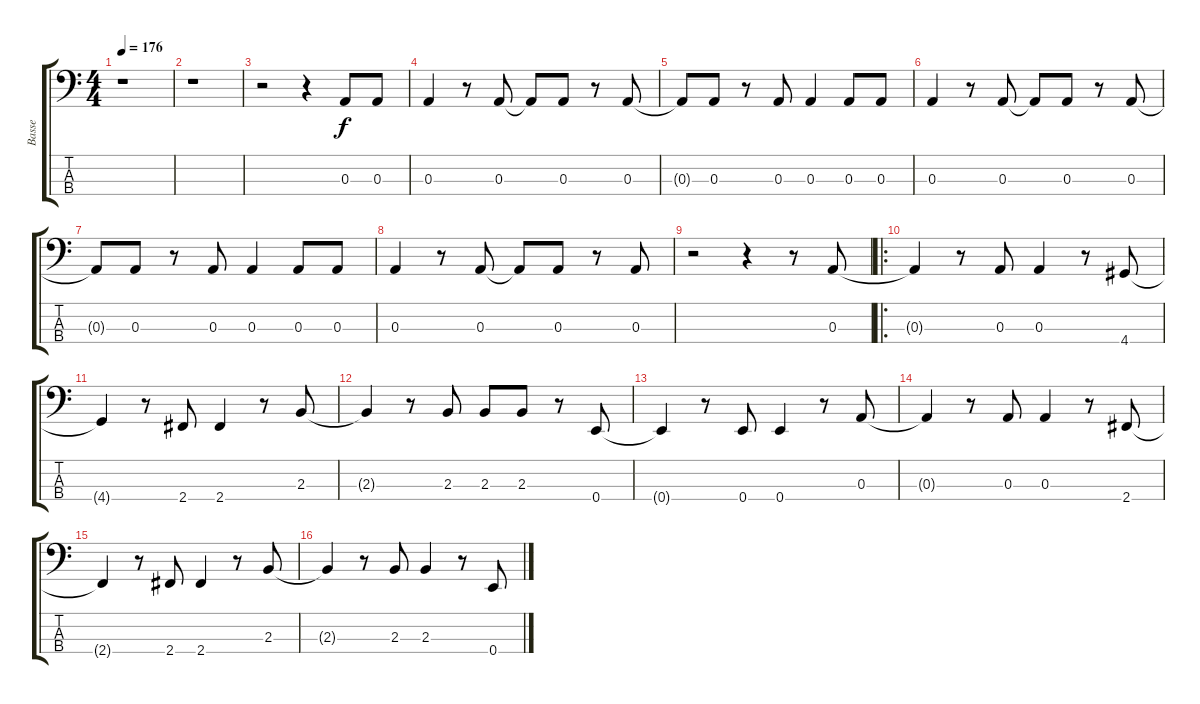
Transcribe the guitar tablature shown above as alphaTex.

\track ("Basse" "Basse") {instrument electricbasspick}
\staff {score tabs}
\tuning (G2 D2 A1 E1) {hide}
\ts (4 4)
\tempo 176
\clef f4
\ks c
r.1{dy f instrument electricbasspick} |
r.1 |
r.2 r.4 0.3.8 0.3.8 |
0.3.4 r.8 0.3.8 0.3{t}.8 0.3.8 r.8 0.3.8 |
0.3{t}.8 0.3.8 r.8 0.3.8 0.3.4 0.3.8 0.3.8 |
0.3.4 r.8 0.3.8 0.3{t}.8 0.3.8 r.8 0.3.8 |
0.3{t}.8 0.3.8 r.8 0.3.8 0.3.4 0.3.8 0.3.8 |
0.3.4 r.8 0.3.8 0.3{t}.8 0.3.8 r.8 0.3.8 |
r.2 r.4 r.8 0.3.8 |
\ro
0.3{t}.4 r.8 0.3.8 0.3.4 r.8 4.4.8 |
4.4{t}.4 r.8 2.4.8 2.4.4 r.8 2.3.8 |
2.3{t}.4 r.8 2.3.8 2.3.8 2.3.8 r.8 0.4.8 |
0.4{t}.4 r.8 0.4.8 0.4.4 r.8 0.3.8 |
0.3{t}.4 r.8 0.3.8 0.3.4 r.8 2.4.8 |
2.4{t}.4 r.8 2.4.8 2.4.4 r.8 2.3.8 |
2.3{t}.4 r.8 2.3.8 2.3.4 r.8 0.4.8
